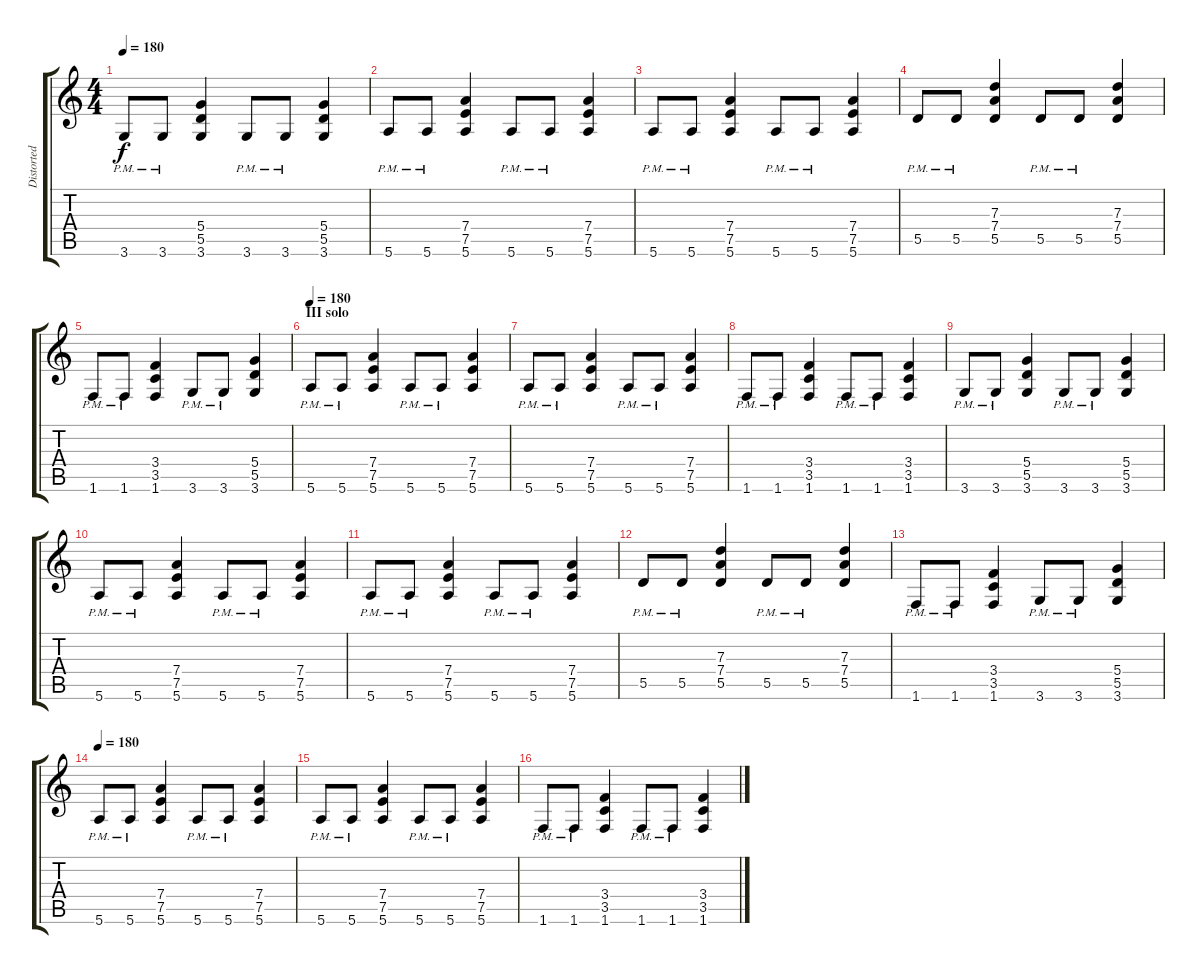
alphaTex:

\track ("Distorted Gtr 1" "Distorted ") {instrument acousticguitarnylon}
\staff {score tabs}
\tuning (E4 B3 G3 D3 A2 E2) {hide}
\ts (4 4)
\tempo 180
\clef g2
\ks aminor
3.6{pm}.8{dy f} 3.6{pm}.8 (5.4 5.5 3.6).4 3.6{pm}.8 3.6{pm}.8 (5.4 5.5 3.6).4 |
5.6{pm}.8 5.6{pm}.8 (7.4 7.5 5.6).4 5.6{pm}.8 5.6{pm}.8 (7.4 7.5 5.6).4 |
5.6{pm}.8 5.6{pm}.8 (7.4 7.5 5.6).4 5.6{pm}.8 5.6{pm}.8 (7.4 7.5 5.6).4 |
5.5{pm}.8 5.5{pm}.8 (7.3 7.4 5.5).4 5.5{pm}.8 5.5{pm}.8 (7.3 7.4 5.5).4 |
1.6{pm}.8 1.6{pm}.8 (3.4 3.5 1.6).4 3.6{pm}.8 3.6{pm}.8 (5.4 5.5 3.6).4 |
\section ("" "III solo")
\tempo 180
5.6{pm}.8 5.6{pm}.8 (7.4 7.5 5.6).4 5.6{pm}.8 5.6{pm}.8 (7.4 7.5 5.6).4 |
5.6{pm}.8 5.6{pm}.8 (7.4 7.5 5.6).4 5.6{pm}.8 5.6{pm}.8 (7.4 7.5 5.6).4 |
1.6{pm}.8 1.6{pm}.8 (3.4 3.5 1.6).4 1.6{pm}.8 1.6{pm}.8 (3.4 3.5 1.6).4 |
3.6{pm}.8 3.6{pm}.8 (5.4 5.5 3.6).4 3.6{pm}.8 3.6{pm}.8 (5.4 5.5 3.6).4 |
5.6{pm}.8 5.6{pm}.8 (7.4 7.5 5.6).4 5.6{pm}.8 5.6{pm}.8 (7.4 7.5 5.6).4 |
5.6{pm}.8 5.6{pm}.8 (7.4 7.5 5.6).4 5.6{pm}.8 5.6{pm}.8 (7.4 7.5 5.6).4 |
5.5{pm}.8 5.5{pm}.8 (7.3 7.4 5.5).4 5.5{pm}.8 5.5{pm}.8 (7.3 7.4 5.5).4 |
1.6{pm}.8 1.6{pm}.8 (3.4 3.5 1.6).4 3.6{pm}.8 3.6{pm}.8 (5.4 5.5 3.6).4 |
\tempo 180
5.6{pm}.8 5.6{pm}.8 (7.4 7.5 5.6).4 5.6{pm}.8 5.6{pm}.8 (7.4 7.5 5.6).4 |
5.6{pm}.8 5.6{pm}.8 (7.4 7.5 5.6).4 5.6{pm}.8 5.6{pm}.8 (7.4 7.5 5.6).4 |
1.6{pm}.8 1.6{pm}.8 (3.4 3.5 1.6).4 1.6{pm}.8 1.6{pm}.8 (3.4 3.5 1.6).4
